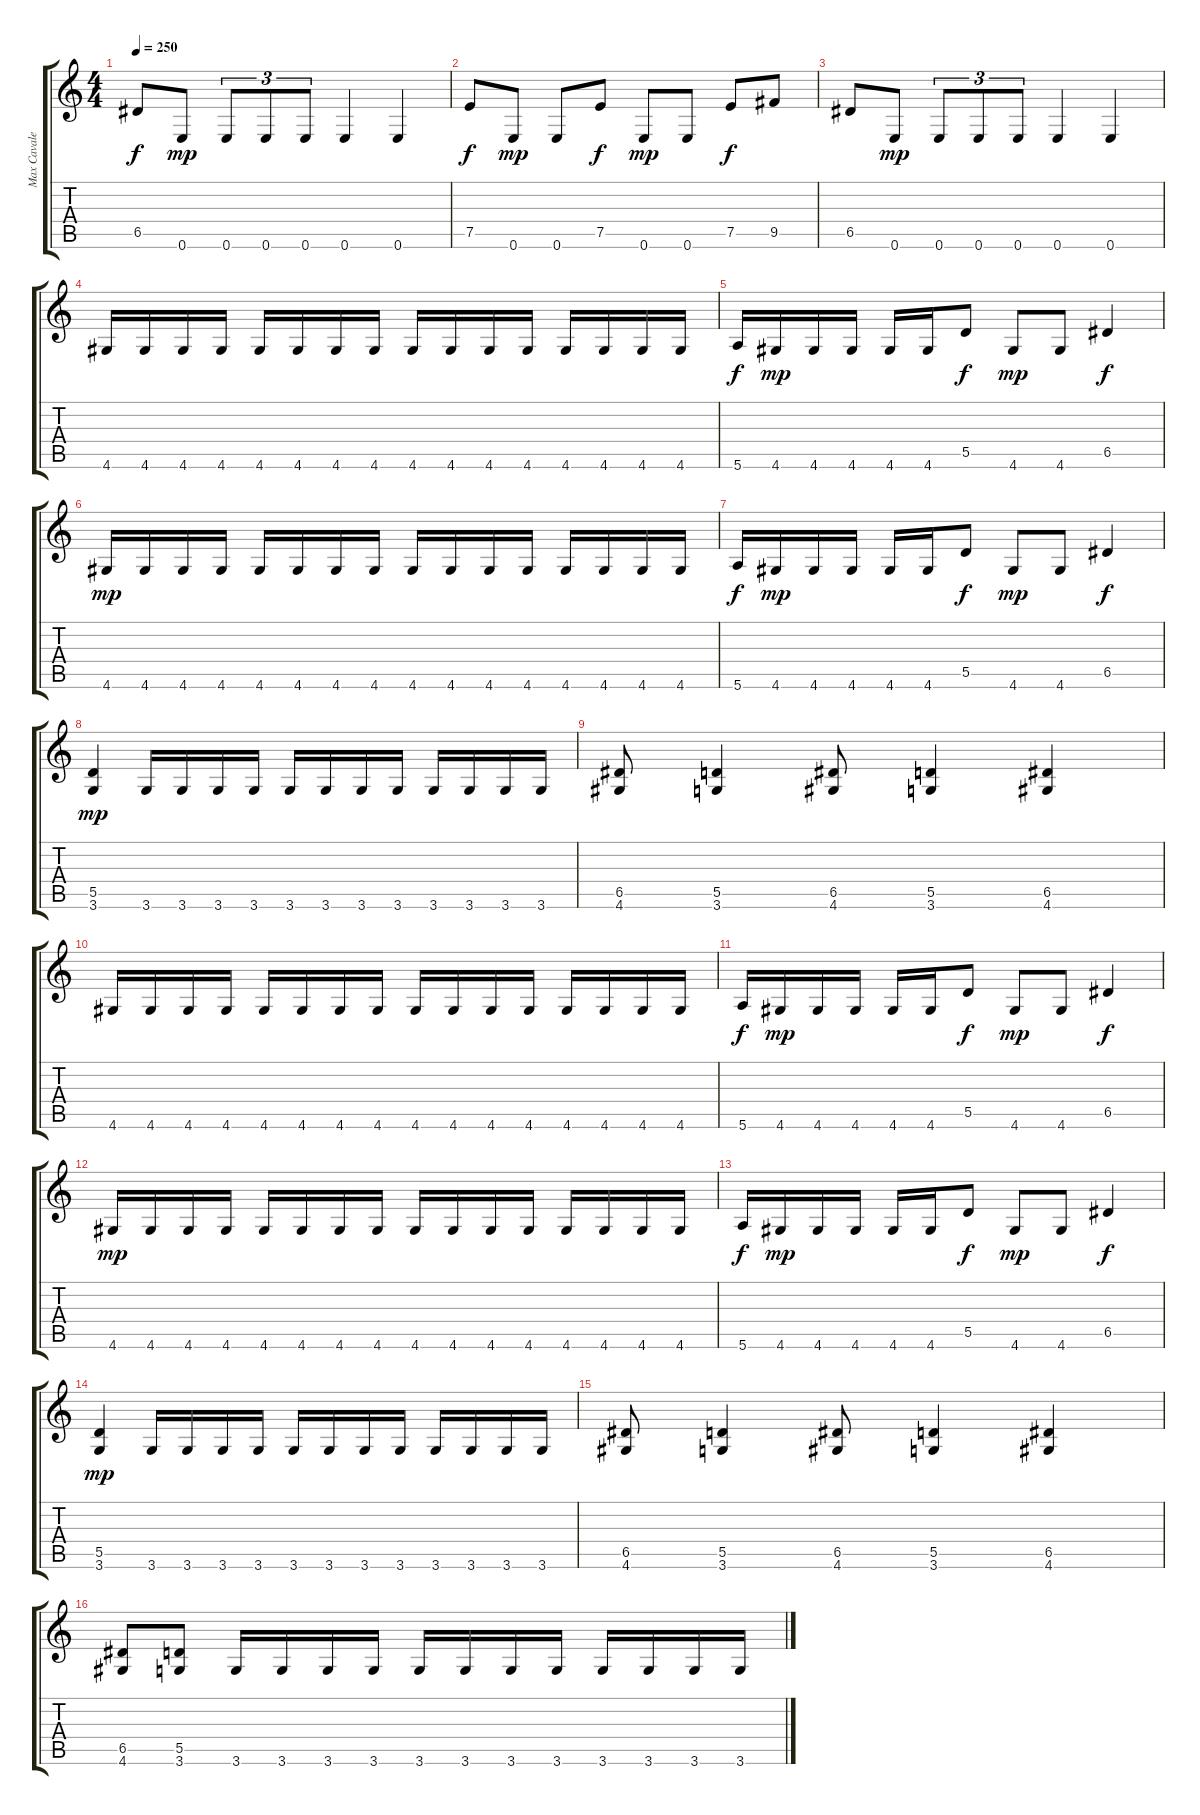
\track ("Max Cavalera" "Max Cavale") {instrument distortionguitar}
\staff {score tabs}
\tuning (E4 B3 G3 D3 A2 E2) {hide}
\ts (4 4)
\tempo 250
\clef g2
\ks c
6.5.8{dy f} 0.6.8{dy mp} 0.6.8{tu (3 2)} 0.6.8{tu (3 2)} 0.6.8{tu (3 2)} 0.6.4 0.6.4 |
7.5.8{dy f} 0.6.8{dy mp} 0.6.8 7.5.8{dy f} 0.6.8{dy mp} 0.6.8 7.5.8{dy f} 9.5.8 |
6.5.8 0.6.8{dy mp} 0.6.8{tu (3 2)} 0.6.8{tu (3 2)} 0.6.8{tu (3 2)} 0.6.4 0.6.4 |
4.6.16 4.6.16 4.6.16 4.6.16 4.6.16 4.6.16 4.6.16 4.6.16 4.6.16 4.6.16 4.6.16 4.6.16 4.6.16 4.6.16 4.6.16 4.6.16 |
5.6.16{dy f} 4.6.16{dy mp} 4.6.16 4.6.16 4.6.16 4.6.16 5.5.8{dy f} 4.6.8{dy mp} 4.6.8 6.5.4{dy f} |
4.6.16{dy mp} 4.6.16 4.6.16 4.6.16 4.6.16 4.6.16 4.6.16 4.6.16 4.6.16 4.6.16 4.6.16 4.6.16 4.6.16 4.6.16 4.6.16 4.6.16 |
5.6.16{dy f} 4.6.16{dy mp} 4.6.16 4.6.16 4.6.16 4.6.16 5.5.8{dy f} 4.6.8{dy mp} 4.6.8 6.5.4{dy f} |
(5.5 3.6).4{dy mp} 3.6.16 3.6.16 3.6.16 3.6.16 3.6.16 3.6.16 3.6.16 3.6.16 3.6.16 3.6.16 3.6.16 3.6.16 |
(6.5 4.6).8 (5.5 3.6).4 (6.5 4.6).8 (5.5 3.6).4 (6.5 4.6).4 |
4.6.16 4.6.16 4.6.16 4.6.16 4.6.16 4.6.16 4.6.16 4.6.16 4.6.16 4.6.16 4.6.16 4.6.16 4.6.16 4.6.16 4.6.16 4.6.16 |
5.6.16{dy f} 4.6.16{dy mp} 4.6.16 4.6.16 4.6.16 4.6.16 5.5.8{dy f} 4.6.8{dy mp} 4.6.8 6.5.4{dy f} |
4.6.16{dy mp} 4.6.16 4.6.16 4.6.16 4.6.16 4.6.16 4.6.16 4.6.16 4.6.16 4.6.16 4.6.16 4.6.16 4.6.16 4.6.16 4.6.16 4.6.16 |
5.6.16{dy f} 4.6.16{dy mp} 4.6.16 4.6.16 4.6.16 4.6.16 5.5.8{dy f} 4.6.8{dy mp} 4.6.8 6.5.4{dy f} |
(5.5 3.6).4{dy mp} 3.6.16 3.6.16 3.6.16 3.6.16 3.6.16 3.6.16 3.6.16 3.6.16 3.6.16 3.6.16 3.6.16 3.6.16 |
(6.5 4.6).8 (5.5 3.6).4 (6.5 4.6).8 (5.5 3.6).4 (6.5 4.6).4 |
(6.5 4.6).8 (5.5 3.6).8 3.6.16 3.6.16 3.6.16 3.6.16 3.6.16 3.6.16 3.6.16 3.6.16 3.6.16 3.6.16 3.6.16 3.6.16
